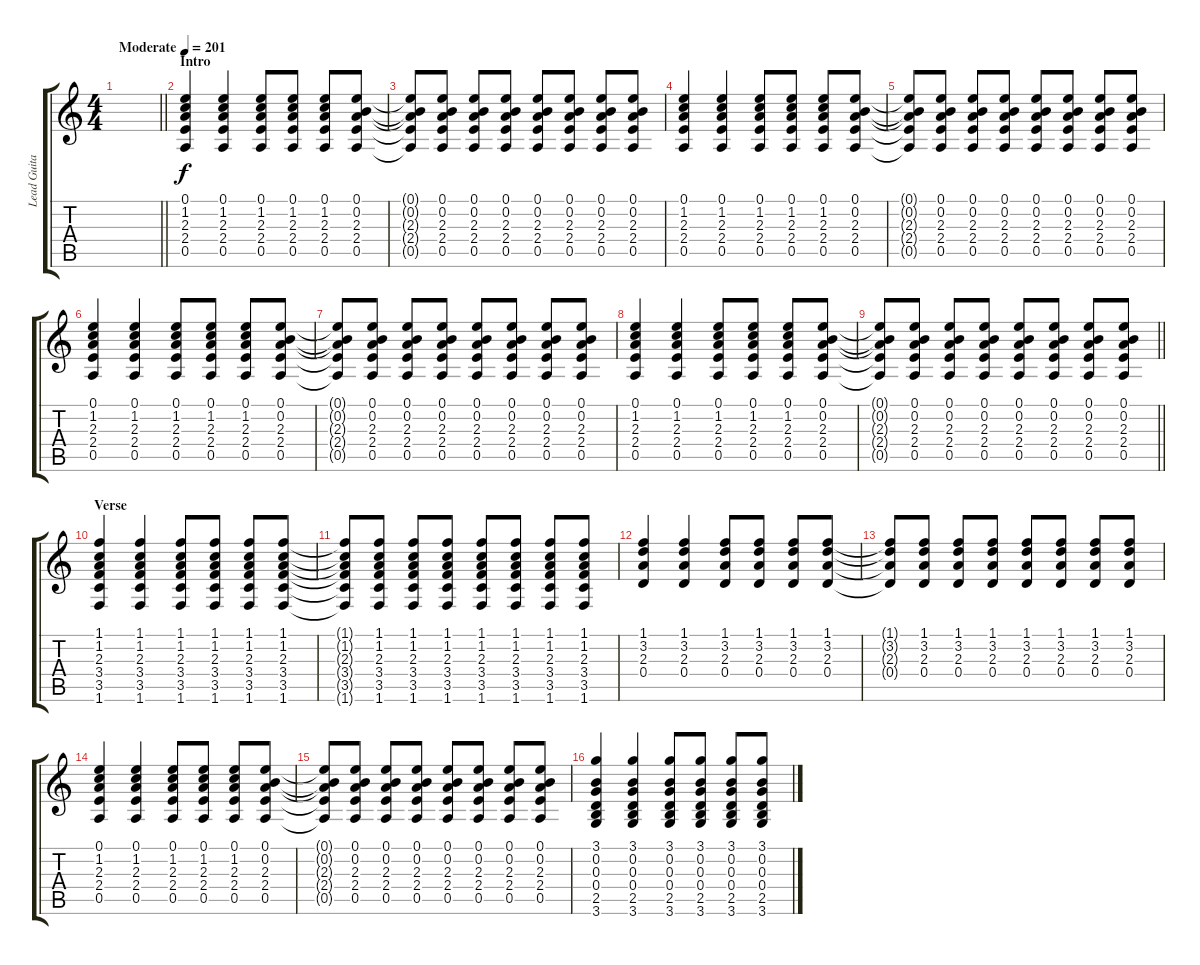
\track ("Lead Guitar" "Lead Guita") {instrument electricguitarclean}
\staff {score tabs}
\tuning (E4 B3 G3 D3 A2 E2) {hide}
\ts (4 4)
\tempo (201 "Moderate")
\clef g2
\barLineRight lightlight
\ks c
|
\section ("" "Intro")
(0.1 1.2 2.3 2.4 0.5).4 (0.1 1.2 2.3 2.4 0.5).4 (0.1 1.2 2.3 2.4 0.5).8 (0.1 1.2 2.3 2.4 0.5).8 (0.1 1.2 2.3 2.4 0.5).8 (0.1 0.2 2.3 2.4 0.5).8 |
(0.1{t} 0.2{t} 2.3{t} 2.4{t} 0.5{t}).8 (0.1 0.2 2.3 2.4 0.5).8 (0.1 0.2 2.3 2.4 0.5).8 (0.1 0.2 2.3 2.4 0.5).8 (0.1 0.2 2.3 2.4 0.5).8 (0.1 0.2 2.3 2.4 0.5).8 (0.1 0.2 2.3 2.4 0.5).8 (0.1 0.2 2.3 2.4 0.5).8 |
(0.1 1.2 2.3 2.4 0.5).4 (0.1 1.2 2.3 2.4 0.5).4 (0.1 1.2 2.3 2.4 0.5).8 (0.1 1.2 2.3 2.4 0.5).8 (0.1 1.2 2.3 2.4 0.5).8 (0.1 0.2 2.3 2.4 0.5).8 |
(0.1{t} 0.2{t} 2.3{t} 2.4{t} 0.5{t}).8 (0.1 0.2 2.3 2.4 0.5).8 (0.1 0.2 2.3 2.4 0.5).8 (0.1 0.2 2.3 2.4 0.5).8 (0.1 0.2 2.3 2.4 0.5).8 (0.1 0.2 2.3 2.4 0.5).8 (0.1 0.2 2.3 2.4 0.5).8 (0.1 0.2 2.3 2.4 0.5).8 |
(0.1 1.2 2.3 2.4 0.5).4 (0.1 1.2 2.3 2.4 0.5).4 (0.1 1.2 2.3 2.4 0.5).8 (0.1 1.2 2.3 2.4 0.5).8 (0.1 1.2 2.3 2.4 0.5).8 (0.1 0.2 2.3 2.4 0.5).8 |
(0.1{t} 0.2{t} 2.3{t} 2.4{t} 0.5{t}).8 (0.1 0.2 2.3 2.4 0.5).8 (0.1 0.2 2.3 2.4 0.5).8 (0.1 0.2 2.3 2.4 0.5).8 (0.1 0.2 2.3 2.4 0.5).8 (0.1 0.2 2.3 2.4 0.5).8 (0.1 0.2 2.3 2.4 0.5).8 (0.1 0.2 2.3 2.4 0.5).8 |
(0.1 1.2 2.3 2.4 0.5).4 (0.1 1.2 2.3 2.4 0.5).4 (0.1 1.2 2.3 2.4 0.5).8 (0.1 1.2 2.3 2.4 0.5).8 (0.1 1.2 2.3 2.4 0.5).8 (0.1 0.2 2.3 2.4 0.5).8 |
\barLineRight lightlight
(0.1{t} 0.2{t} 2.3{t} 2.4{t} 0.5{t}).8 (0.1 0.2 2.3 2.4 0.5).8 (0.1 0.2 2.3 2.4 0.5).8 (0.1 0.2 2.3 2.4 0.5).8 (0.1 0.2 2.3 2.4 0.5).8 (0.1 0.2 2.3 2.4 0.5).8 (0.1 0.2 2.3 2.4 0.5).8 (0.1 0.2 2.3 2.4 0.5).8 |
\section ("" "Verse")
(1.1 1.2 2.3 3.4 3.5 1.6).4 (1.1 1.2 2.3 3.4 3.5 1.6).4 (1.1 1.2 2.3 3.4 3.5 1.6).8 (1.1 1.2 2.3 3.4 3.5 1.6).8 (1.1 1.2 2.3 3.4 3.5 1.6).8 (1.1 1.2 2.3 3.4 3.5 1.6).8 |
(1.1{t} 1.2{t} 2.3{t} 3.4{t} 3.5{t} 1.6{t}).8 (1.1 1.2 2.3 3.4 3.5 1.6).8 (1.1 1.2 2.3 3.4 3.5 1.6).8 (1.1 1.2 2.3 3.4 3.5 1.6).8 (1.1 1.2 2.3 3.4 3.5 1.6).8 (1.1 1.2 2.3 3.4 3.5 1.6).8 (1.1 1.2 2.3 3.4 3.5 1.6).8 (1.1 1.2 2.3 3.4 3.5 1.6).8 |
(1.1 3.2 2.3 0.4).4 (1.1 3.2 2.3 0.4).4 (1.1 3.2 2.3 0.4).8 (1.1 3.2 2.3 0.4).8 (1.1 3.2 2.3 0.4).8 (1.1 3.2 2.3 0.4).8 |
(1.1{t} 3.2{t} 2.3{t} 0.4{t}).8 (1.1 3.2 2.3 0.4).8 (1.1 3.2 2.3 0.4).8 (1.1 3.2 2.3 0.4).8 (1.1 3.2 2.3 0.4).8 (1.1 3.2 2.3 0.4).8 (1.1 3.2 2.3 0.4).8 (1.1 3.2 2.3 0.4).8 |
(0.1 1.2 2.3 2.4 0.5).4 (0.1 1.2 2.3 2.4 0.5).4 (0.1 1.2 2.3 2.4 0.5).8 (0.1 1.2 2.3 2.4 0.5).8 (0.1 1.2 2.3 2.4 0.5).8 (0.1 0.2 2.3 2.4 0.5).8 |
(0.1{t} 0.2{t} 2.3{t} 2.4{t} 0.5{t}).8 (0.1 0.2 2.3 2.4 0.5).8 (0.1 0.2 2.3 2.4 0.5).8 (0.1 0.2 2.3 2.4 0.5).8 (0.1 0.2 2.3 2.4 0.5).8 (0.1 0.2 2.3 2.4 0.5).8 (0.1 0.2 2.3 2.4 0.5).8 (0.1 0.2 2.3 2.4 0.5).8 |
(3.1 0.2 0.3 0.4 2.5 3.6).4 (3.1 0.2 0.3 0.4 2.5 3.6).4 (3.1 0.2 0.3 0.4 2.5 3.6).8 (3.1 0.2 0.3 0.4 2.5 3.6).8 (3.1 0.2 0.3 0.4 2.5 3.6).8 (3.1 0.2 0.3 0.4 2.5 3.6).8
